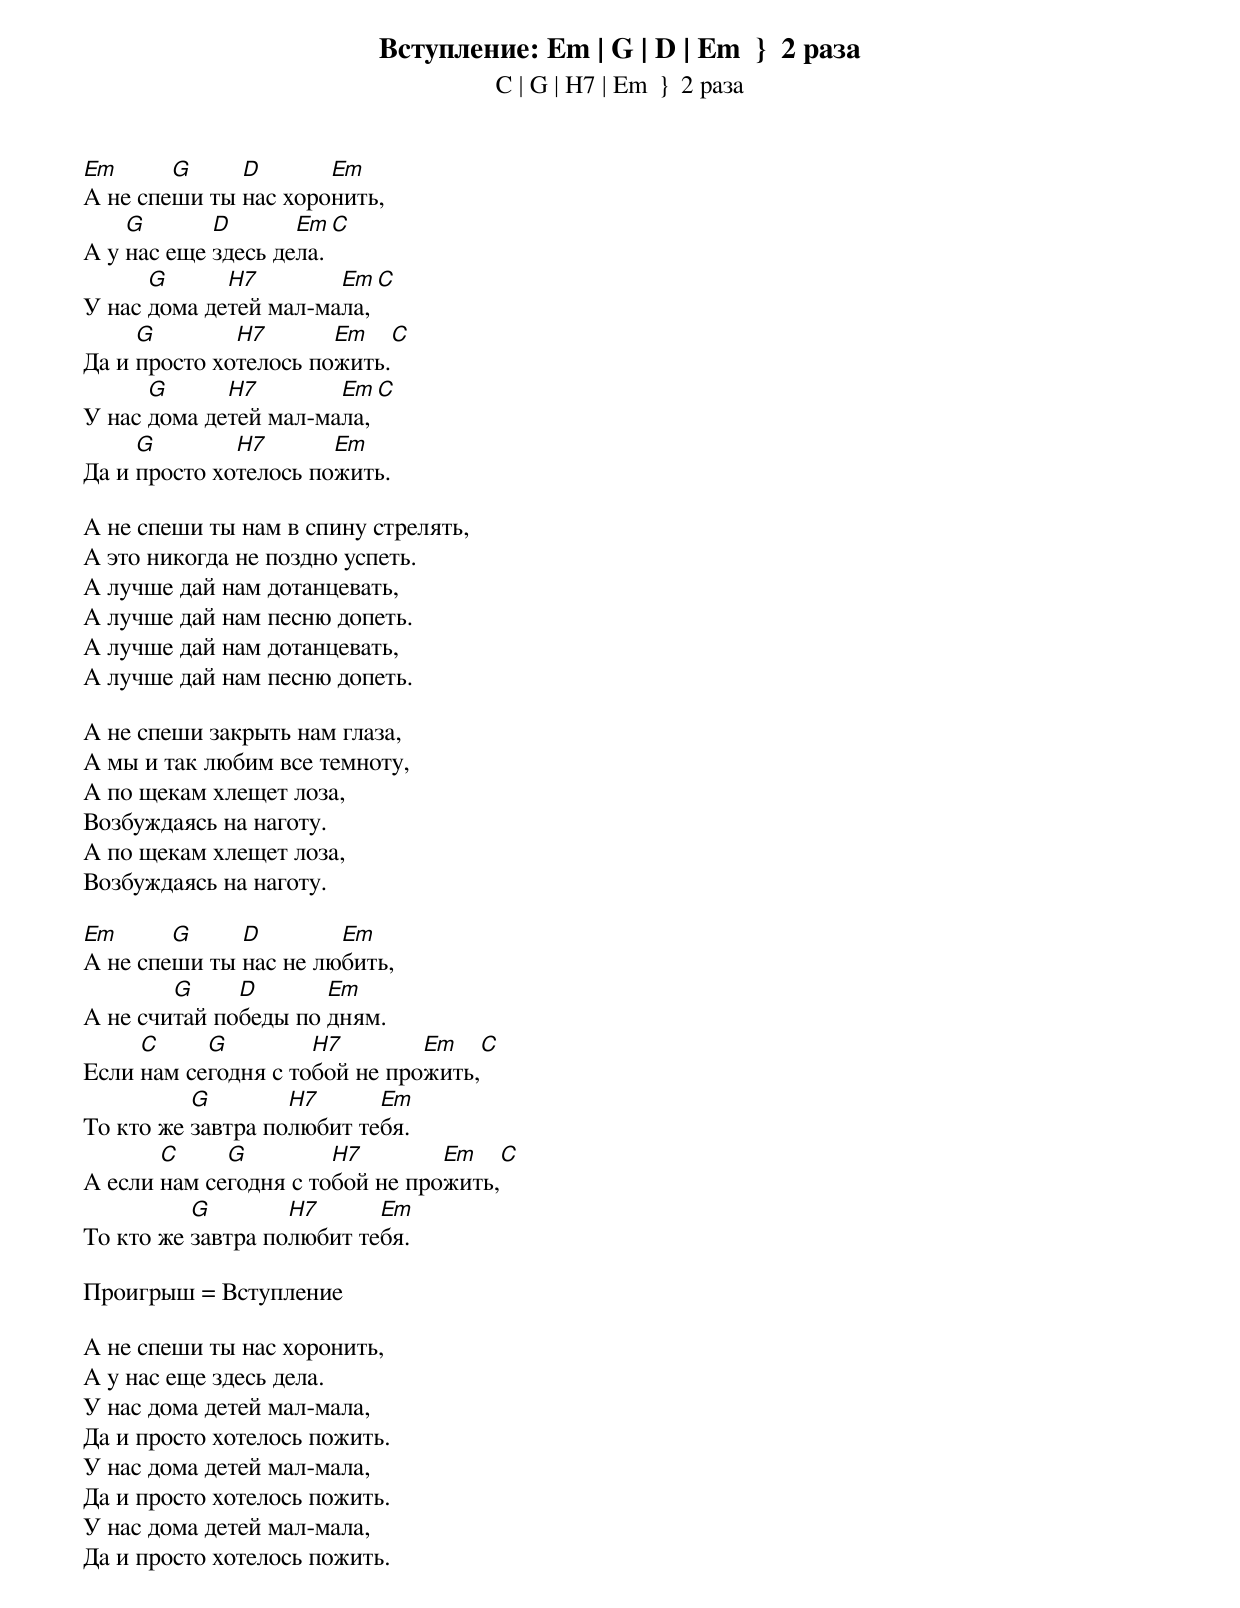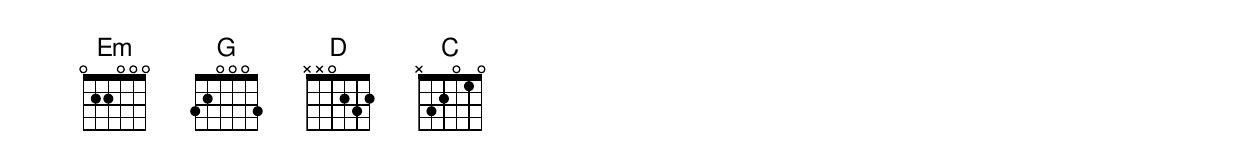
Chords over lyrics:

Вступление: Em | G | D | Em  }  2 раза
            C | G | H7 | Em  }  2 раза

Em      G     D       Em
А не спеши ты нас хоронить,
    G       D       Em  C
А у нас еще здесь дела.
      G      H7        Em  C
У нас дома детей мал-мала,
     G        H7       Em   C
Да и просто хотелось пожить.
      G      H7        Em  C
У нас дома детей мал-мала,
     G        H7       Em
Да и просто хотелось пожить.

А не спеши ты нам в спину стрелять,
А это никогда не поздно успеть.
А лучше дай нам дотанцевать,
А лучше дай нам песню допеть.
А лучше дай нам дотанцевать,
А лучше дай нам песню допеть.

А не спеши закрыть нам глаза,
А мы и так любим все темноту,
А по щекам хлещет лоза,
Возбуждаясь на наготу.
А по щекам хлещет лоза,
Возбуждаясь на наготу.

Em      G     D        Em
А не спеши ты нас не любить,
        G     D       Em
А не считай победы по дням.
     C     G         H7        Em    C
Если нам сегодня с тобой не прожить,
          G        H7      Em
То кто же завтра полюбит тебя.
       C     G         H7        Em    C
А если нам сегодня с тобой не прожить,
          G        H7      Em
То кто же завтра полюбит тебя.

Проигрыш = Вступление

А не спеши ты нас хоронить,
А у нас еще здесь дела.
У нас дома детей мал-мала,
Да и просто хотелось пожить.
У нас дома детей мал-мала,
Да и просто хотелось пожить.
У нас дома детей мал-мала,
Да и просто хотелось пожить.
